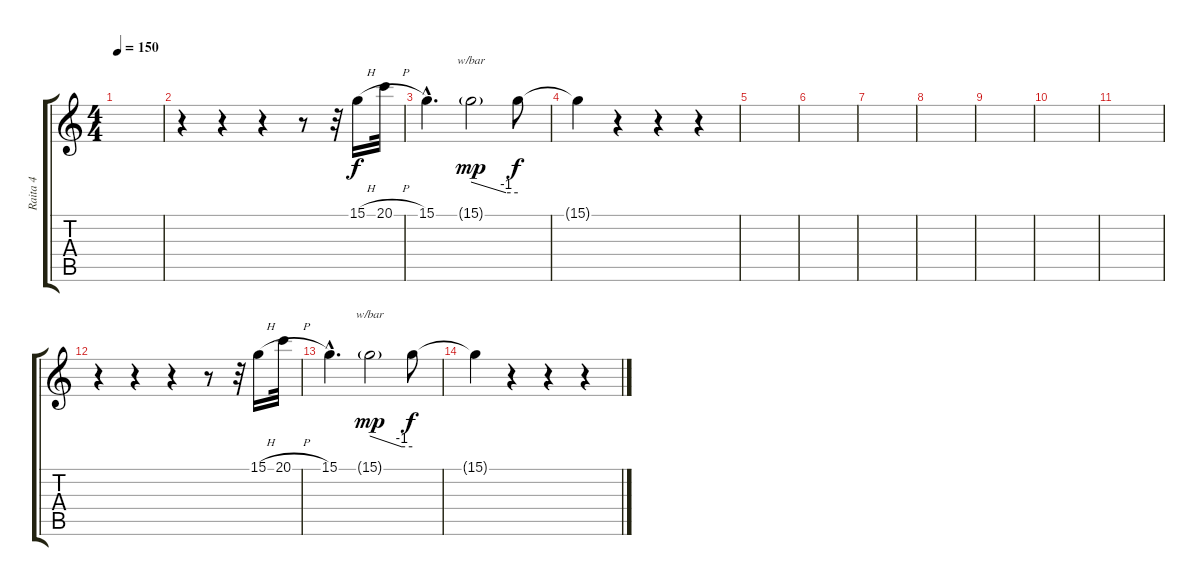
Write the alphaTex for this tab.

\track ("Raita 4" "Raita 4") {instrument piccolo}
\staff {score tabs}
\tuning (E4 B3 G3 D3 A2 E2) {hide}
\ts (4 4)
\tempo 150
\clef g2
\ks c
|
r.4 r.4 r.4 r.8 r.32 15.1{h}.16 20.1{h}.32 |
15.1{hac}.4{d} 15.1{g}.2{tbe (custom default 0 0 45 -4 60 -4) dy mp} 15.1{t}.8{dy f volume 11} |
15.1{t}.4{volume 8} r.4{volume 15} r.4 r.4 |
|
|
|
|
|
|
|
r.4 r.4 r.4 r.8 r.32 15.1{h}.16 20.1{h}.32 |
15.1{hac}.4{d} 15.1{g}.2{tbe (custom default 0 0 45 -4 60 -4) dy mp} 15.1{t}.8{dy f volume 11} |
15.1{t}.4{volume 8} r.4{volume 15} r.4 r.4
